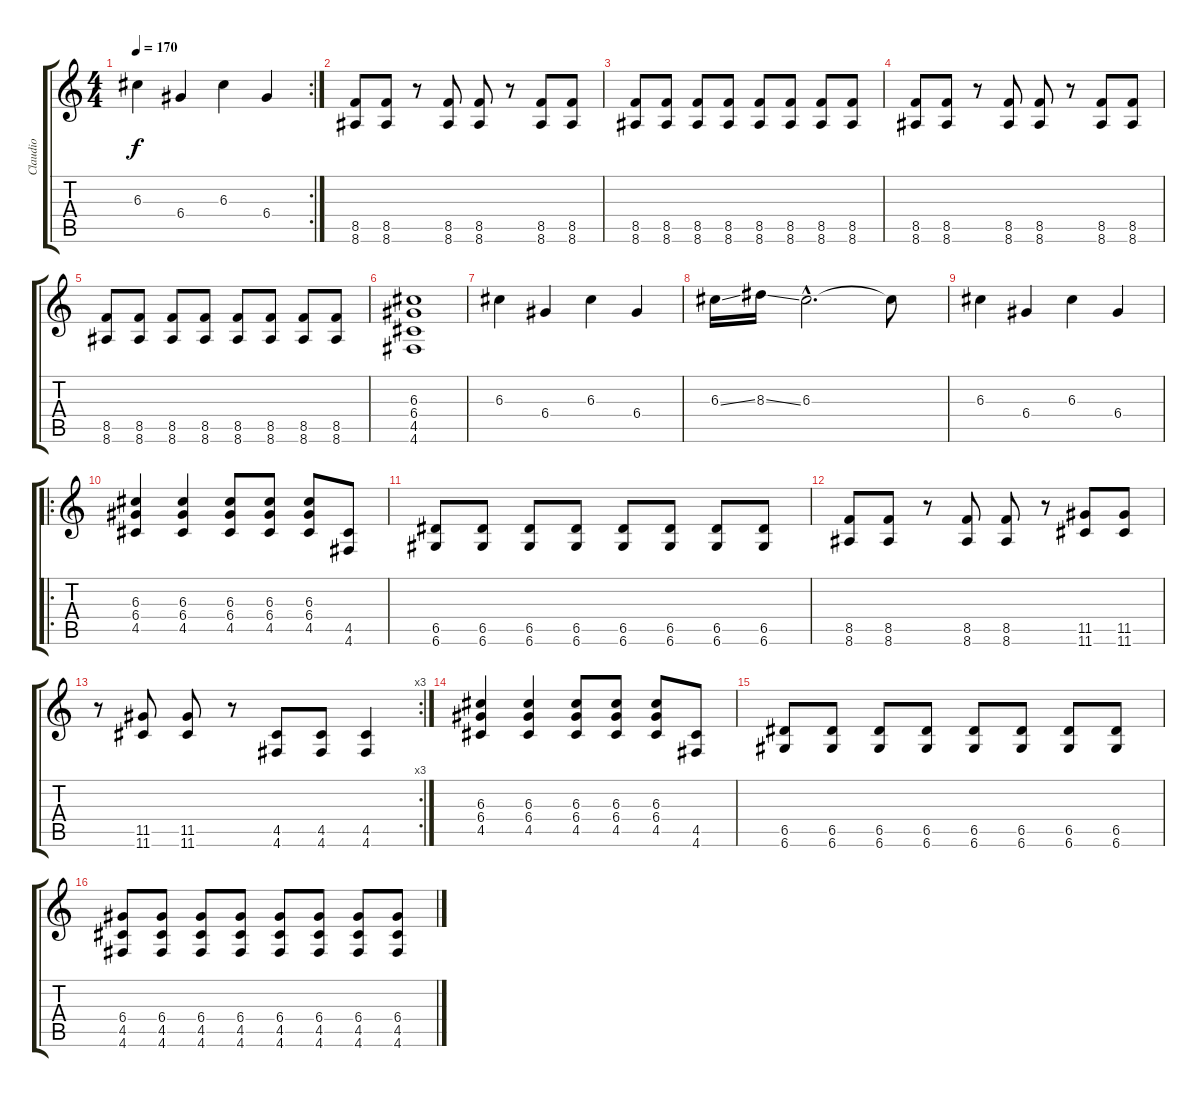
\track ("Claudio" "Claudio") {instrument distortionguitar}
\staff {score tabs}
\tuning (E4 B3 G3 D3 A2 D2) {hide}
\rc 2
\ts (4 4)
\tempo 170
\clef g2
\ks c
6.3.4{dy f} 6.4.4 6.3.4 6.4.4 |
(8.5 8.6).8 (8.5 8.6).8 r.8 (8.5 8.6).8 (8.5 8.6).8 r.8 (8.5 8.6).8 (8.5 8.6).8 |
(8.5 8.6).8 (8.5 8.6).8 (8.5 8.6).8 (8.5 8.6).8 (8.5 8.6).8 (8.5 8.6).8 (8.5 8.6).8 (8.5 8.6).8 |
(8.5 8.6).8 (8.5 8.6).8 r.8 (8.5 8.6).8 (8.5 8.6).8 r.8 (8.5 8.6).8 (8.5 8.6).8 |
(8.5 8.6).8 (8.5 8.6).8 (8.5 8.6).8 (8.5 8.6).8 (8.5 8.6).8 (8.5 8.6).8 (8.5 8.6).8 (8.5 8.6).8 |
(6.3 6.4 4.5 4.6).1 |
6.3.4 6.4.4 6.3.4 6.4.4 |
6.3{ss}.16 8.3{ss}.16 6.3{hac}.2{d} 6.3{t}.8 |
6.3.4 6.4.4 6.3.4 6.4.4 |
\ro
(6.3 6.4 4.5).4 (6.3 6.4 4.5).4 (6.3 6.4 4.5).8 (6.3 6.4 4.5).8 (6.3 6.4 4.5).8 (4.5 4.6).8 |
(6.5 6.6).8 (6.5 6.6).8 (6.5 6.6).8 (6.5 6.6).8 (6.5 6.6).8 (6.5 6.6).8 (6.5 6.6).8 (6.5 6.6).8 |
(8.5 8.6).8 (8.5 8.6).8 r.8 (8.5 8.6).8 (8.5 8.6).8 r.8 (11.5 11.6).8 (11.5 11.6).8 |
\rc 3
r.8 (11.5 11.6).8 (11.5 11.6).8 r.8 (4.5 4.6).8 (4.5 4.6).8 (4.5 4.6).4 |
(6.3 6.4 4.5).4 (6.3 6.4 4.5).4 (6.3 6.4 4.5).8 (6.3 6.4 4.5).8 (6.3 6.4 4.5).8 (4.5 4.6).8 |
(6.5 6.6).8 (6.5 6.6).8 (6.5 6.6).8 (6.5 6.6).8 (6.5 6.6).8 (6.5 6.6).8 (6.5 6.6).8 (6.5 6.6).8 |
(6.4 4.5 4.6).8 (6.4 4.5 4.6).8 (6.4 4.5 4.6).8 (6.4 4.5 4.6).8 (6.4 4.5 4.6).8 (6.4 4.5 4.6).8 (6.4 4.5 4.6).8 (6.4 4.5 4.6).8
